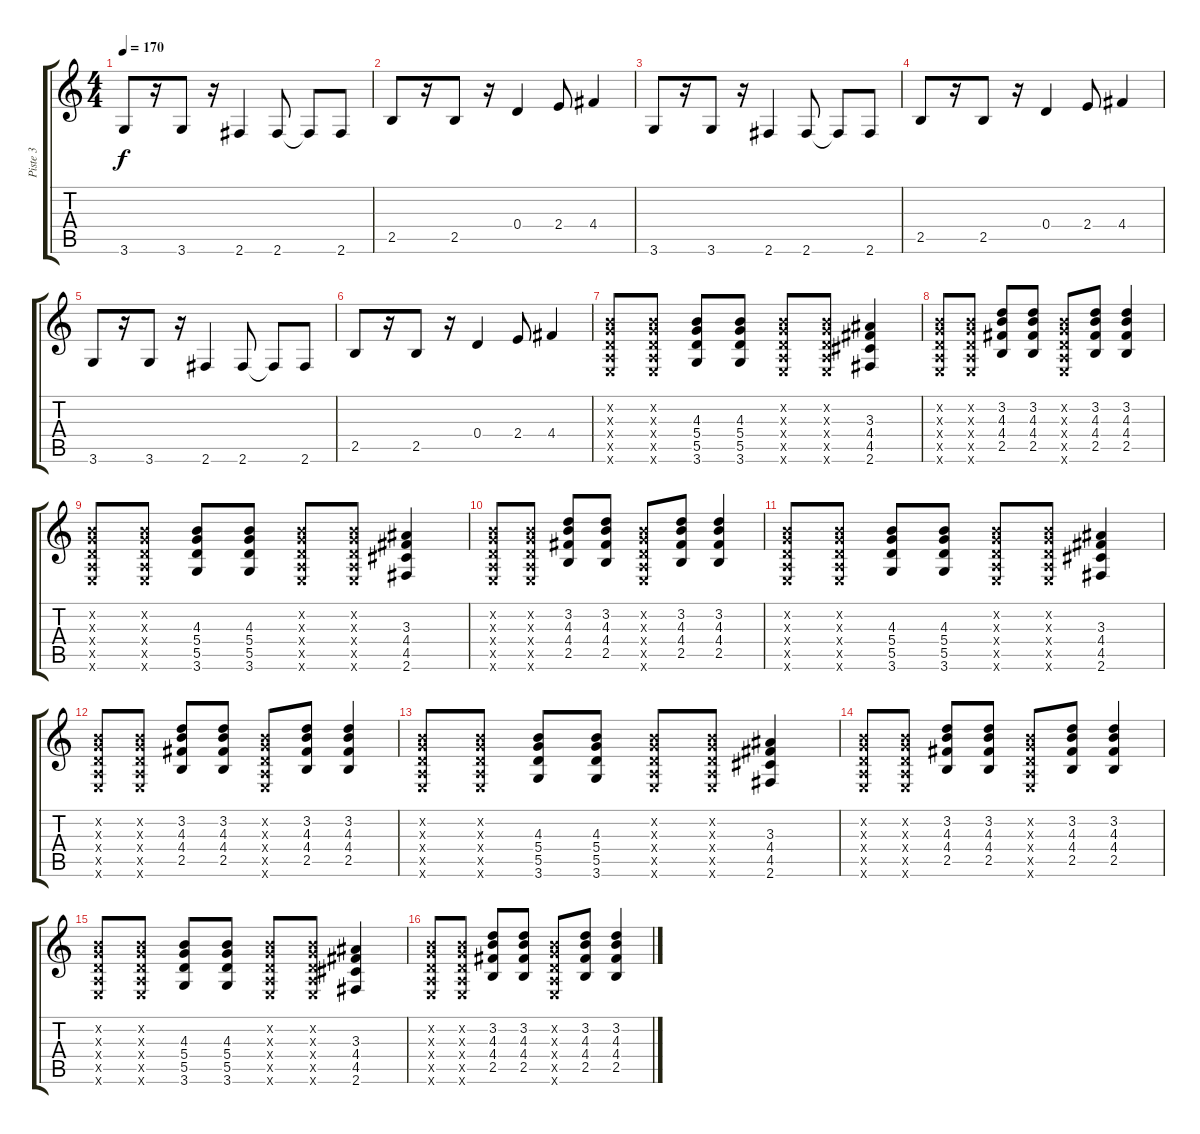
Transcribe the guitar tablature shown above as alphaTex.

\track ("Piste 3" "Piste 3") {instrument overdrivenguitar}
\staff {score tabs}
\tuning (E4 B3 G3 D3 A2 E2) {hide}
\ts (4 4)
\tempo 170
\clef g2
\ks c
3.6.8{dy f} r.16 3.6.8 r.16 2.6.4 2.6.8 2.6{t}.8 2.6.8 |
2.5.8 r.16 2.5.8 r.16 0.4.4 2.4.8 4.4.4 |
3.6.8 r.16 3.6.8 r.16 2.6.4 2.6.8 2.6{t}.8 2.6.8 |
2.5.8 r.16 2.5.8 r.16 0.4.4 2.4.8 4.4.4 |
3.6.8 r.16 3.6.8 r.16 2.6.4 2.6.8 2.6{t}.8 2.6.8 |
2.5.8 r.16 2.5.8 r.16 0.4.4 2.4.8 4.4.4 |
(0.2{x} 0.3{x} 0.4{x} 0.5{x} 0.6{x}).8 (0.2{x} 0.3{x} 0.4{x} 0.5{x} 0.6{x}).8 (4.3 5.4 5.5 3.6).8 (4.3 5.4 5.5 3.6).8 (0.2{x} 0.3{x} 0.4{x} 0.5{x} 0.6{x}).8 (0.2{x} 0.3{x} 0.4{x} 0.5{x} 0.6{x}).8 (3.3 4.4 4.5 2.6).4 |
(0.2{x} 0.3{x} 0.4{x} 0.5{x} 0.6{x}).8 (0.2{x} 0.3{x} 0.4{x} 0.5{x} 0.6{x}).8 (3.2 4.3 4.4 2.5).8 (3.2 4.3 4.4 2.5).8 (0.2{x} 0.3{x} 0.4{x} 0.5{x} 0.6{x}).8 (3.2 4.3 4.4 2.5).8 (3.2 4.3 4.4 2.5).4 |
(0.2{x} 0.3{x} 0.4{x} 0.5{x} 0.6{x}).8 (0.2{x} 0.3{x} 0.4{x} 0.5{x} 0.6{x}).8 (4.3 5.4 5.5 3.6).8 (4.3 5.4 5.5 3.6).8 (0.2{x} 0.3{x} 0.4{x} 0.5{x} 0.6{x}).8 (0.2{x} 0.3{x} 0.4{x} 0.5{x} 0.6{x}).8 (3.3 4.4 4.5 2.6).4 |
(0.2{x} 0.3{x} 0.4{x} 0.5{x} 0.6{x}).8 (0.2{x} 0.3{x} 0.4{x} 0.5{x} 0.6{x}).8 (3.2 4.3 4.4 2.5).8 (3.2 4.3 4.4 2.5).8 (0.2{x} 0.3{x} 0.4{x} 0.5{x} 0.6{x}).8 (3.2 4.3 4.4 2.5).8 (3.2 4.3 4.4 2.5).4 |
(0.2{x} 0.3{x} 0.4{x} 0.5{x} 0.6{x}).8 (0.2{x} 0.3{x} 0.4{x} 0.5{x} 0.6{x}).8 (4.3 5.4 5.5 3.6).8 (4.3 5.4 5.5 3.6).8 (0.2{x} 0.3{x} 0.4{x} 0.5{x} 0.6{x}).8 (0.2{x} 0.3{x} 0.4{x} 0.5{x} 0.6{x}).8 (3.3 4.4 4.5 2.6).4 |
(0.2{x} 0.3{x} 0.4{x} 0.5{x} 0.6{x}).8 (0.2{x} 0.3{x} 0.4{x} 0.5{x} 0.6{x}).8 (3.2 4.3 4.4 2.5).8 (3.2 4.3 4.4 2.5).8 (0.2{x} 0.3{x} 0.4{x} 0.5{x} 0.6{x}).8 (3.2 4.3 4.4 2.5).8 (3.2 4.3 4.4 2.5).4 |
(0.2{x} 0.3{x} 0.4{x} 0.5{x} 0.6{x}).8 (0.2{x} 0.3{x} 0.4{x} 0.5{x} 0.6{x}).8 (4.3 5.4 5.5 3.6).8 (4.3 5.4 5.5 3.6).8 (0.2{x} 0.3{x} 0.4{x} 0.5{x} 0.6{x}).8 (0.2{x} 0.3{x} 0.4{x} 0.5{x} 0.6{x}).8 (3.3 4.4 4.5 2.6).4 |
(0.2{x} 0.3{x} 0.4{x} 0.5{x} 0.6{x}).8 (0.2{x} 0.3{x} 0.4{x} 0.5{x} 0.6{x}).8 (3.2 4.3 4.4 2.5).8 (3.2 4.3 4.4 2.5).8 (0.2{x} 0.3{x} 0.4{x} 0.5{x} 0.6{x}).8 (3.2 4.3 4.4 2.5).8 (3.2 4.3 4.4 2.5).4 |
(0.2{x} 0.3{x} 0.4{x} 0.5{x} 0.6{x}).8 (0.2{x} 0.3{x} 0.4{x} 0.5{x} 0.6{x}).8 (4.3 5.4 5.5 3.6).8 (4.3 5.4 5.5 3.6).8 (0.2{x} 0.3{x} 0.4{x} 0.5{x} 0.6{x}).8 (0.2{x} 0.3{x} 0.4{x} 0.5{x} 0.6{x}).8 (3.3 4.4 4.5 2.6).4 |
(0.2{x} 0.3{x} 0.4{x} 0.5{x} 0.6{x}).8 (0.2{x} 0.3{x} 0.4{x} 0.5{x} 0.6{x}).8 (3.2 4.3 4.4 2.5).8 (3.2 4.3 4.4 2.5).8 (0.2{x} 0.3{x} 0.4{x} 0.5{x} 0.6{x}).8 (3.2 4.3 4.4 2.5).8 (3.2 4.3 4.4 2.5).4
